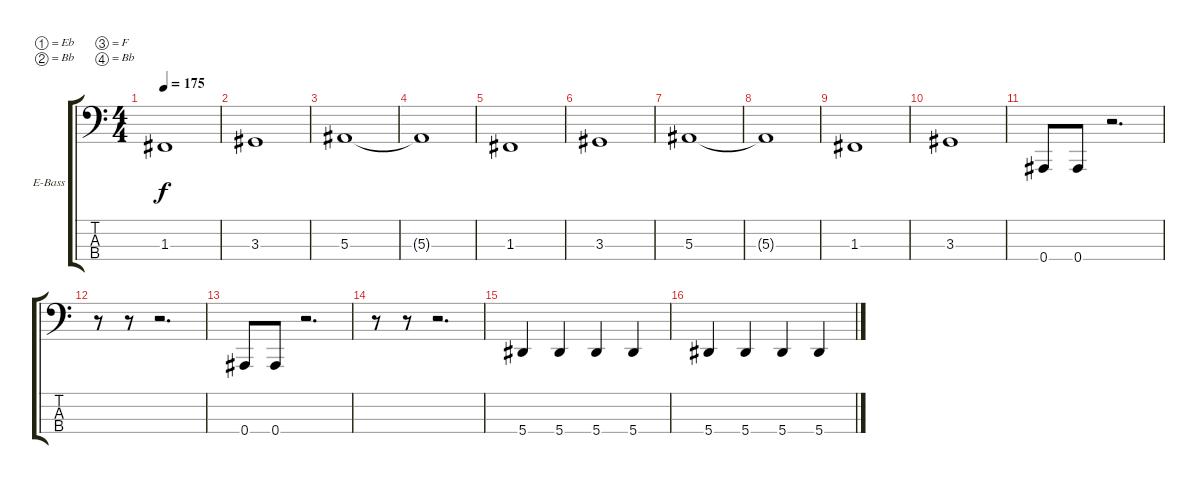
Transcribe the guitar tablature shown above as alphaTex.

\bracketExtendMode groupsimilarinstruments
\firstSystemTrackNameOrientation horizontal
\otherSystemsTrackNameOrientation horizontal
\track ("Piste 5" "E-Bass") {instrument electricbasspick}
\staff {score tabs}
\tuning (Eb2 Bb1 F1 Bb0)
\ts (4 4)
\tempo 175
\clef f4
\ks c
1.3.1{dy f} |
3.3.1 |
5.3.1 |
5.3{t}.1 |
1.3.1 |
3.3.1 |
5.3.1 |
5.3{t}.1 |
1.3.1 |
3.3.1 |
0.4.8 0.4.8 r.2{d} |
r.8 r.8 r.2{d} |
0.4.8 0.4.8 r.2{d} |
r.8 r.8 r.2{d} |
5.4.4 5.4.4 5.4.4 5.4.4 |
5.4.4 5.4.4 5.4.4 5.4.4
